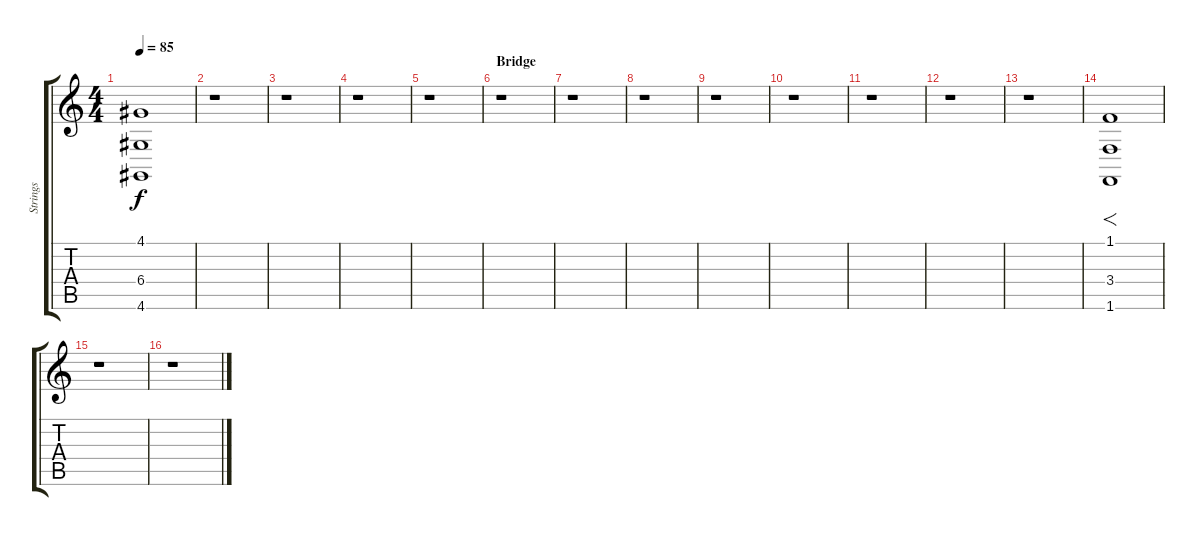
\track ("Strings" "Strings") {instrument stringensemble1}
\staff {score tabs}
\tuning (E4 B3 G3 D3 A2 E2) {hide}
\ts (4 4)
\tempo 85
\clef g2
\ks c
(4.1 6.4 4.6).1{dy f} |
r.1 |
r.1 |
r.1 |
r.1 |
\section ("" "Bridge")
r.1 |
r.1 |
r.1 |
r.1 |
r.1 |
r.1 |
r.1 |
r.1 |
(1.1 3.4 1.6).1{f} |
r.1 |
r.1
